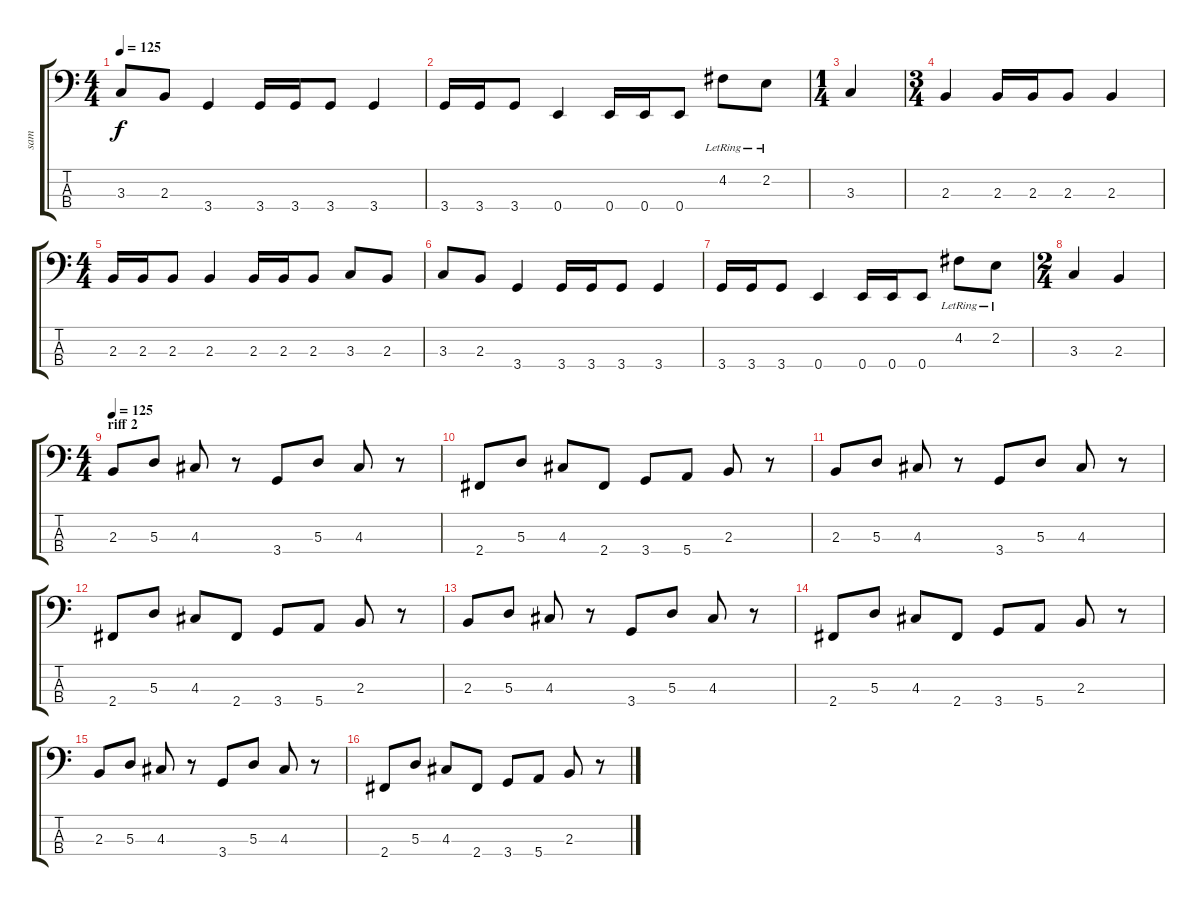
\track ("sam" "sam") {instrument electricbasspick}
\staff {score tabs}
\tuning (G2 D2 A1 E1) {hide}
\ts (4 4)
\tempo 125
\clef f4
\ks c
3.3.8{dy f} 2.3.8 3.4.4 3.4.16 3.4.16 3.4.8 3.4.4 |
3.4.16 3.4.16 3.4.8 0.4.4 0.4.16 0.4.16 0.4.8 4.2{lr}.8 2.2{lr}.8 |
\ts (1 4)
3.3.4 |
\ts (3 4)
2.3.4 2.3.16 2.3.16 2.3.8 2.3.4 |
\ts (4 4)
2.3.16 2.3.16 2.3.8 2.3.4 2.3.16 2.3.16 2.3.8 3.3.8 2.3.8 |
3.3.8 2.3.8 3.4.4 3.4.16 3.4.16 3.4.8 3.4.4 |
3.4.16 3.4.16 3.4.8 0.4.4 0.4.16 0.4.16 0.4.8 4.2{lr}.8 2.2{lr}.8 |
\ts (2 4)
3.3.4 2.3.4 |
\ts (4 4)
\section ("" "riff 2")
\tempo 125
2.3.8 5.3.8 4.3.8 r.8 3.4.8 5.3.8 4.3.8 r.8 |
2.4.8 5.3.8 4.3.8 2.4.8 3.4.8 5.4.8 2.3.8 r.8 |
2.3.8 5.3.8 4.3.8 r.8 3.4.8 5.3.8 4.3.8 r.8 |
2.4.8 5.3.8 4.3.8 2.4.8 3.4.8 5.4.8 2.3.8 r.8 |
2.3.8 5.3.8 4.3.8 r.8 3.4.8 5.3.8 4.3.8 r.8 |
2.4.8 5.3.8 4.3.8 2.4.8 3.4.8 5.4.8 2.3.8 r.8 |
2.3.8 5.3.8 4.3.8 r.8 3.4.8 5.3.8 4.3.8 r.8 |
2.4.8 5.3.8 4.3.8 2.4.8 3.4.8 5.4.8 2.3.8 r.8
